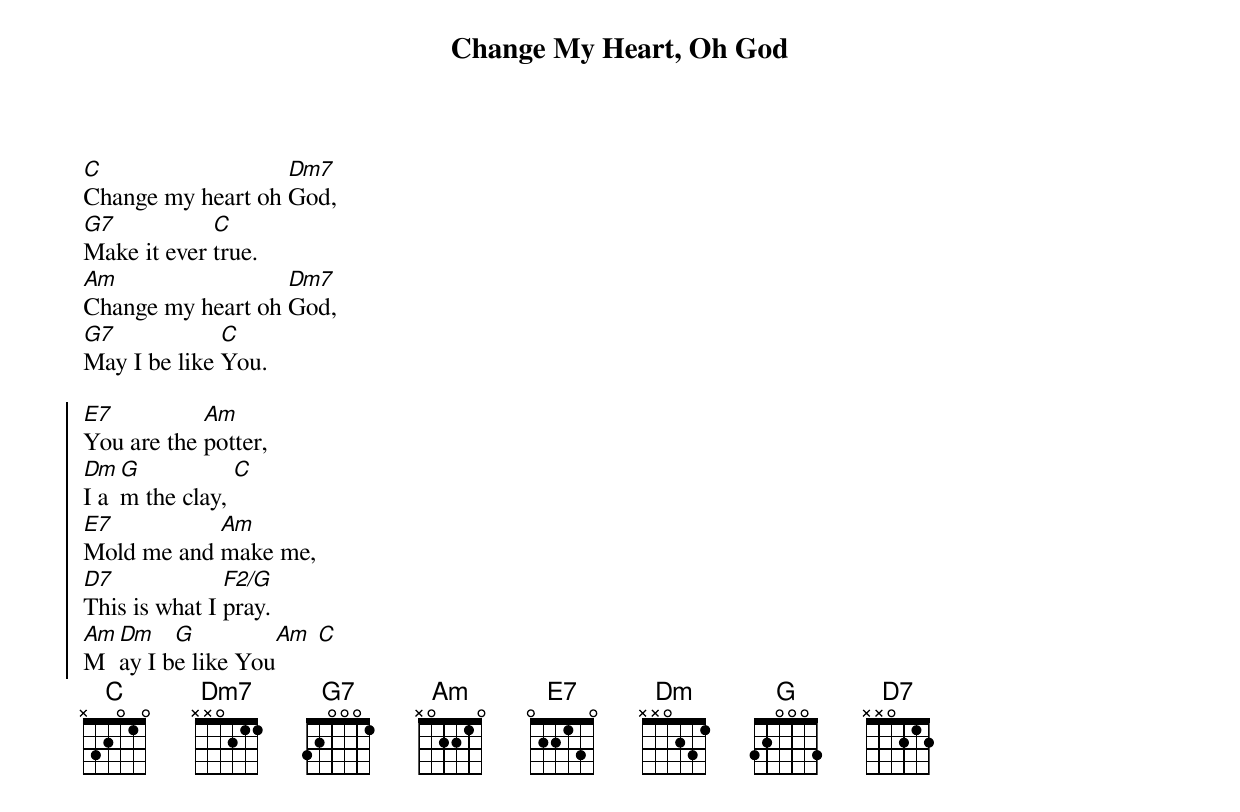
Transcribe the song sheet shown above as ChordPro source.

{title: Change My Heart, Oh God}
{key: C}

{start_of_verse}
[C]Change my heart oh [Dm7]God,
[G7]Make it ever [C]true.
[Am]Change my heart oh [Dm7]God,
[G7]May I be like [C]You.
{end_of_verse}

{start_of_chorus}
[E7]You are the [Am]potter,
[Dm]I a[G]m the clay, [C]
[E7]Mold me and [Am]make me,
[D7]This is what I [F2/G]pray.
[Am]M[Dm]ay I b[G]e like You[Am] [C]
{end_of_chorus}
